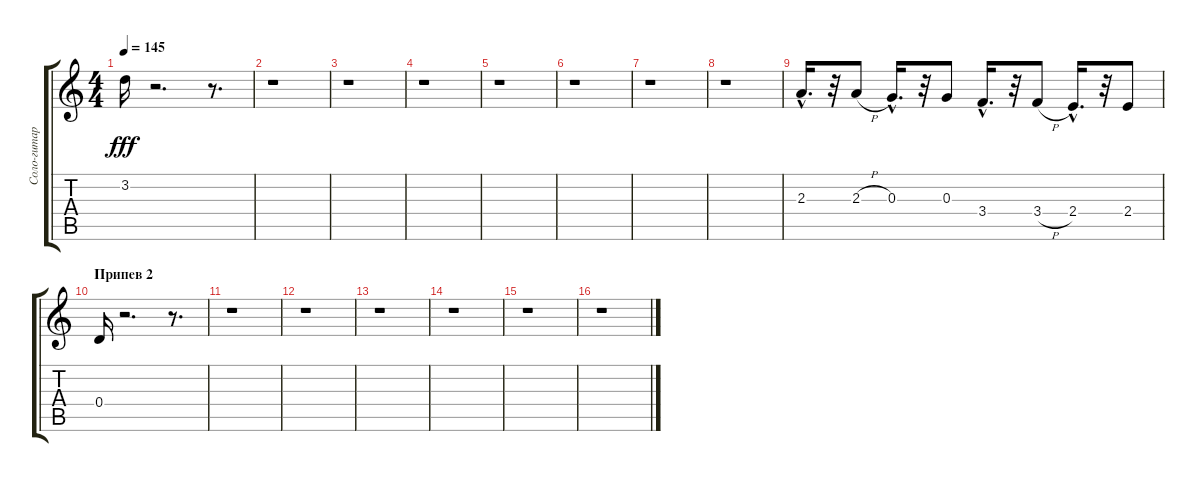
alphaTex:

\track ("Соло-гитара" "Соло-гитар") {instrument electricguitarmuted}
\staff {score tabs}
\tuning (E4 B3 G3 D3 A2 E2) {hide}
\ts (4 4)
\tempo 145
\clef g2
\ks c
3.2.16{dy fff} r.2{d} r.8{d} |
r.1 |
r.1 |
r.1 |
r.1 |
r.1 |
r.1 |
r.1 |
2.3{hac}.16{d volume 11} r.32 2.3{h}.8 0.3{hac}.16{d} r.32 0.3.8 3.4{hac}.16{d} r.32 3.4{h}.8 2.4{hac}.16{d} r.32 2.4.8 |
\section ("" "Припев 2")
0.4.16 r.2{d} r.8{d} |
r.1 |
r.1 |
r.1 |
r.1 |
r.1 |
r.1
